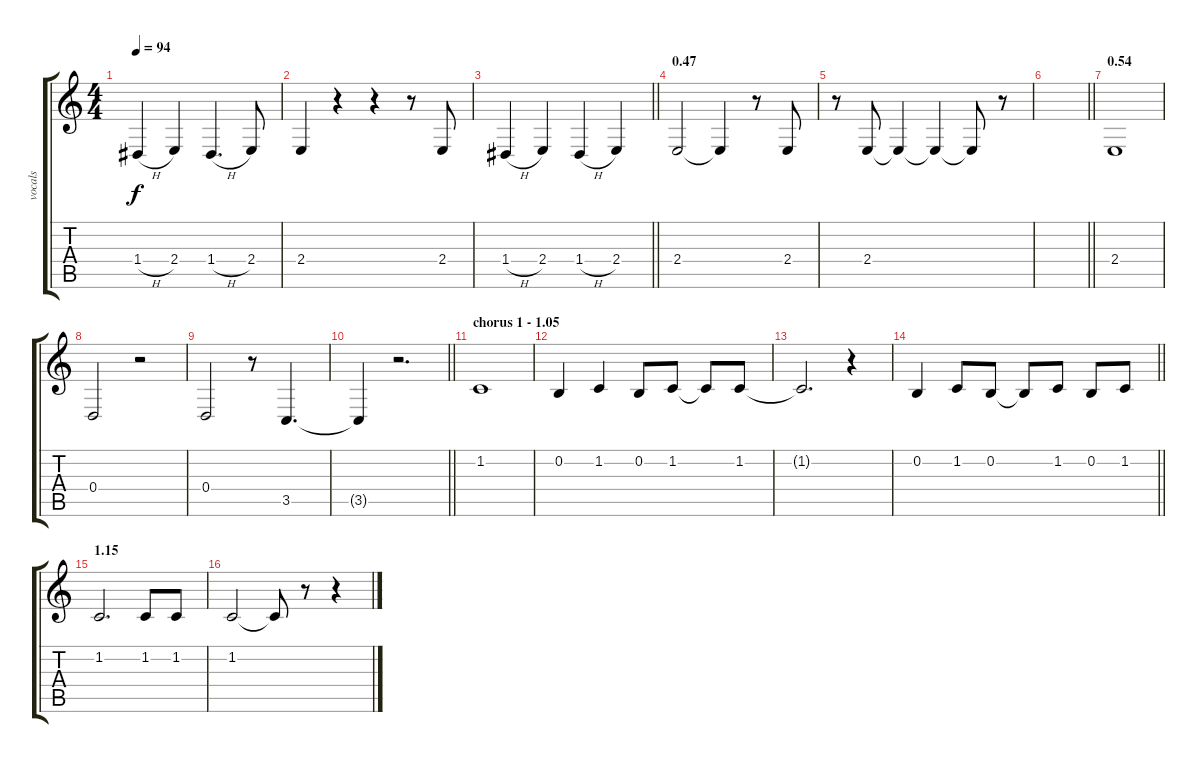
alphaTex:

\track ("vocals" "vocals") {instrument clarinet}
\staff {score tabs}
\tuning (E4 B3 G3 D3 A2 E2) {hide}
\ts (4 4)
\tempo 94
\clef g2
\ks c
1.4{h}.4{dy f} 2.4.4 1.4{h}.4{d} 2.4.8 |
2.4.4 r.4 r.4 r.8 2.4.8 |
\barLineRight lightlight
1.4{h}.4 2.4.4 1.4{h}.4 2.4.4 |
\section ("" "0.47")
2.4.2 2.4{t}.4 r.8 2.4.8 |
r.8 2.4.8 2.4{t}.4 2.4{t}.4 2.4{t}.8 r.8 |
\barLineRight lightlight
|
\section ("" "0.54")
2.4.1 |
0.4.2 r.2 |
0.4.2 r.8 3.5.4{d} |
\barLineRight lightlight
3.5{t}.4 r.2{d} |
\section ("" "chorus 1 - 1.05")
1.2.1 |
0.2.4 1.2.4 0.2.8 1.2.8 1.2{t}.8 1.2.8 |
1.2{t}.2{d} r.4 |
\barLineRight lightlight
0.2.4 1.2.8 0.2.8 0.2{t}.8 1.2.8 0.2.8 1.2.8 |
\section ("" "1.15")
1.2.2{d} 1.2.8 1.2.8 |
1.2.2 1.2{t}.8 r.8 r.4
